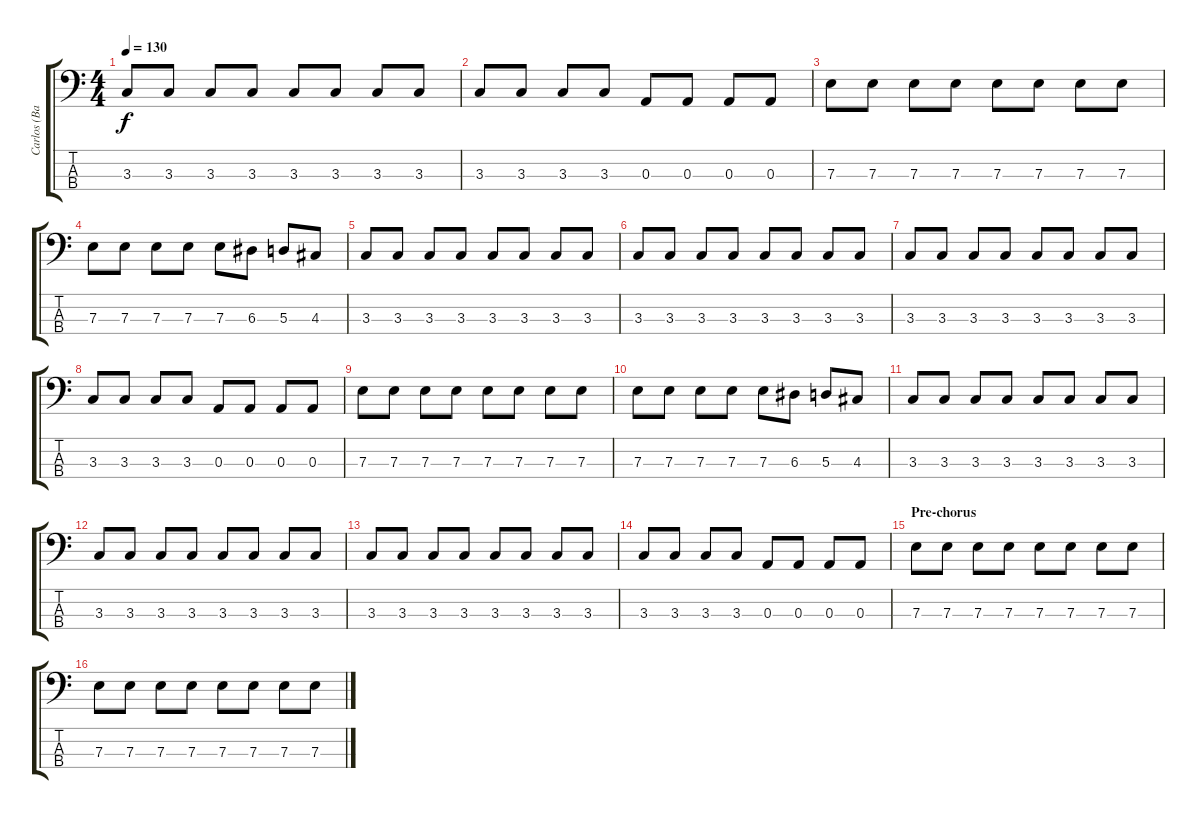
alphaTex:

\track ("Carlos (Bass)" "Carlos (Ba") {instrument electricbasspick}
\staff {score tabs}
\tuning (G2 D2 A1 D1) {hide}
\ts (4 4)
\tempo 130
\clef f4
\ks c
3.3.8{dy f} 3.3.8 3.3.8 3.3.8 3.3.8 3.3.8 3.3.8 3.3.8 |
3.3.8 3.3.8 3.3.8 3.3.8 0.3.8 0.3.8 0.3.8 0.3.8 |
7.3.8 7.3.8 7.3.8 7.3.8 7.3.8 7.3.8 7.3.8 7.3.8 |
7.3.8 7.3.8 7.3.8 7.3.8 7.3.8 6.3.8 5.3.8 4.3.8 |
3.3.8 3.3.8 3.3.8 3.3.8 3.3.8 3.3.8 3.3.8 3.3.8 |
3.3.8 3.3.8 3.3.8 3.3.8 3.3.8 3.3.8 3.3.8 3.3.8 |
3.3.8 3.3.8 3.3.8 3.3.8 3.3.8 3.3.8 3.3.8 3.3.8 |
3.3.8 3.3.8 3.3.8 3.3.8 0.3.8 0.3.8 0.3.8 0.3.8 |
7.3.8 7.3.8 7.3.8 7.3.8 7.3.8 7.3.8 7.3.8 7.3.8 |
7.3.8 7.3.8 7.3.8 7.3.8 7.3.8 6.3.8 5.3.8 4.3.8 |
3.3.8 3.3.8 3.3.8 3.3.8 3.3.8 3.3.8 3.3.8 3.3.8 |
3.3.8 3.3.8 3.3.8 3.3.8 3.3.8 3.3.8 3.3.8 3.3.8 |
3.3.8 3.3.8 3.3.8 3.3.8 3.3.8 3.3.8 3.3.8 3.3.8 |
3.3.8 3.3.8 3.3.8 3.3.8 0.3.8 0.3.8 0.3.8 0.3.8 |
\section ("" "Pre-chorus")
7.3.8 7.3.8 7.3.8 7.3.8 7.3.8 7.3.8 7.3.8 7.3.8 |
7.3.8 7.3.8 7.3.8 7.3.8 7.3.8 7.3.8 7.3.8 7.3.8
